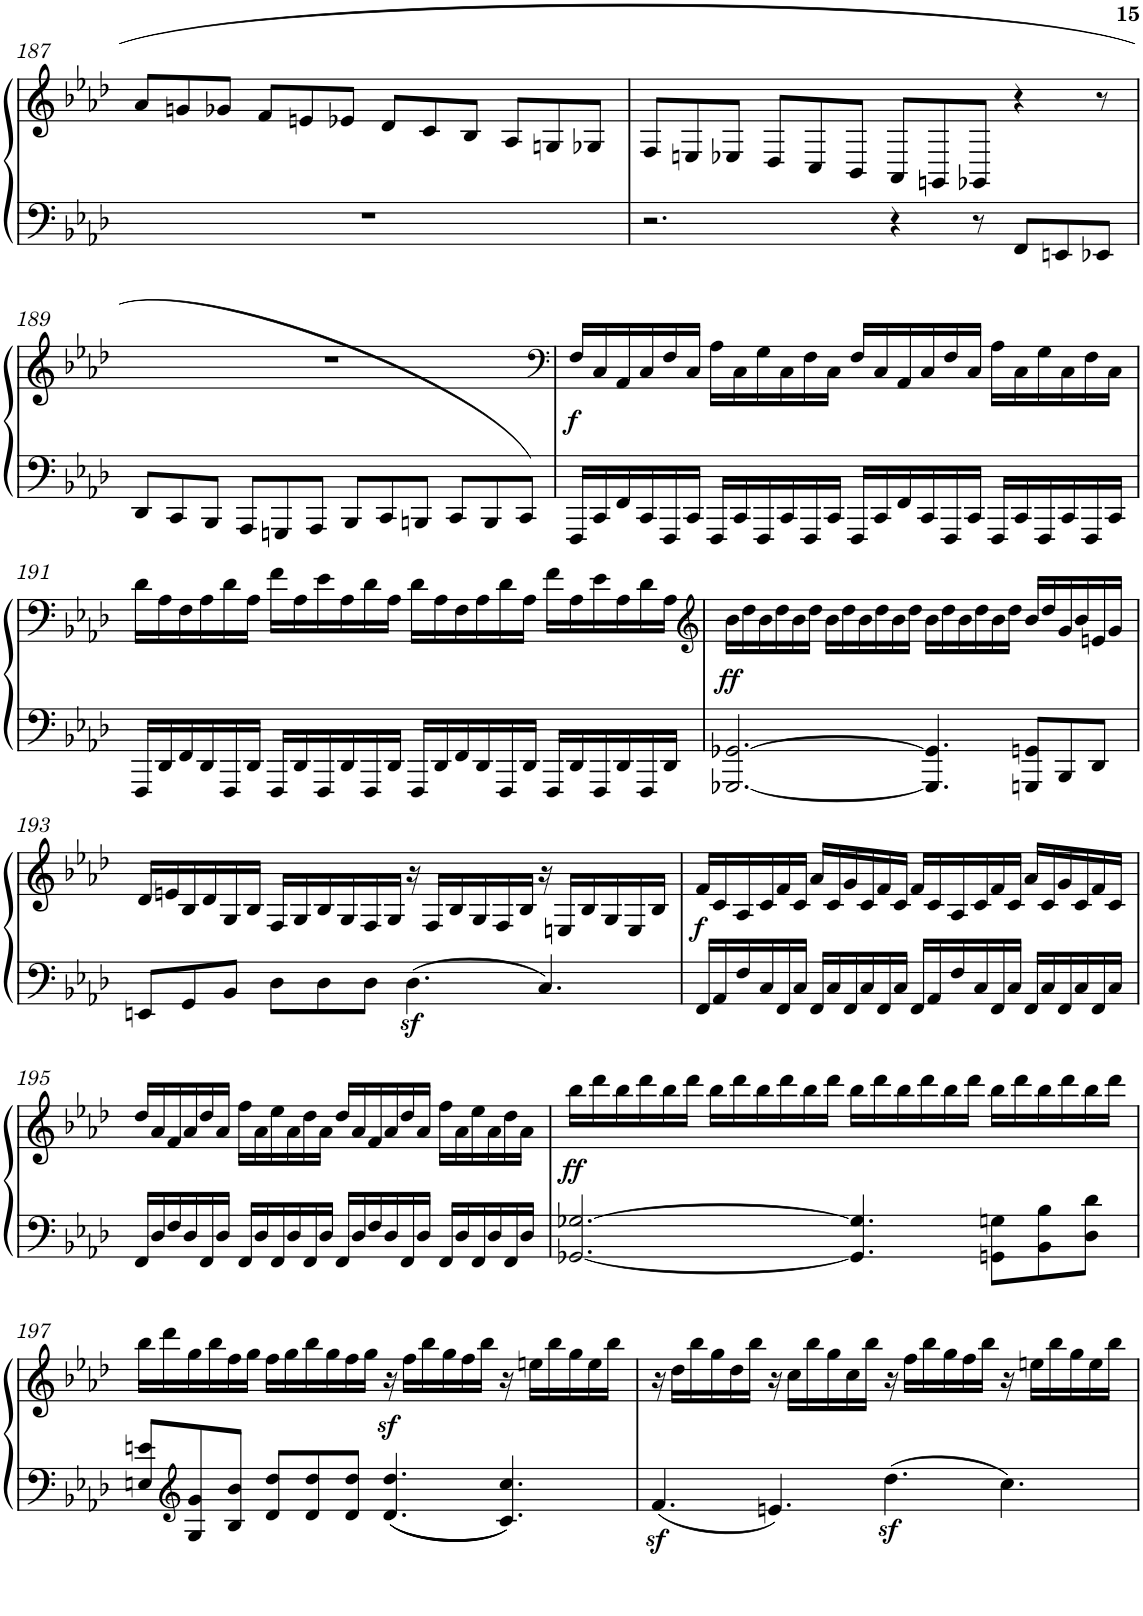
**kern	**kern	**dynam
*part1	*part1	*part1
*staff2	*staff1	*staff1/2
*I"Piano	*	*
*I'Pno	*	*
!!LO:PB:g=z
*clefF4	*clefG2	*
*k[b-e-a-d-]	*k[b-e-a-d-]	*
*A-:	*A-:	*
*M12/8	*M12/8	*
=187	=187	=187
1.r	8a-/L	.
.	8gn/	.
.	8g-X/J	.
.	8f/L	.
.	8en/	.
.	8e-X/J	.
.	8d-/L	.
.	8c/	.
.	8B-/J	.
.	8A-/L	.
.	8Gn/	.
.	8G-X/J	.
=188	=188	=188
2.r	8F/L	.
.	8En/	.
.	8E-X/J	.
.	8D-/L	.
.	8C/	.
.	8BB-/J	.
4r	8AA-/L	.
.	8GGn/	.
8r	8GG-X/J	.
8FF/L	4r	.
8EEn/	.	.
8EE-X/J	8r	.
!!LO:LB:g=z
=189	=189	=189
8DD-/L	1.r	.
8CC/	.	.
8BBB-/J	.	.
8AAA-/L	.	.
8GGGn/	.	.
8AAA-/J	.	.
8BBB-/L	.	.
8CC/	.	.
8BBBn/J	.	.
8CC/L	.	.
8BBB/	.	.
8CC/J	.	.
=190	=190	=190
*	*clefF4	*
!	!	!LO:DY:b
16FFF/LL	16F/LL	f
16CC/	16C/	.
16FF/	16AA-/	.
16CC/	16C/	.
16FFF/	16F/	.
16CC/JJ	16C/JJ	.
16FFF/LL	16A-\LL	.
16CC/	16C\	.
16FFF/	16G\	.
16CC/	16C\	.
16FFF/	16F\	.
16CC/JJ	16C\JJ	.
16FFF/LL	16F/LL	.
16CC/	16C/	.
16FF/	16AA-/	.
16CC/	16C/	.
16FFF/	16F/	.
16CC/JJ	16C/JJ	.
16FFF/LL	16A-\LL	.
16CC/	16C\	.
16FFF/	16G\	.
16CC/	16C\	.
16FFF/	16F\	.
16CC/JJ	16C\JJ	.
!!LO:LB:g=z
=191	=191	=191
16FFF/LL	16d-\LL	.
16DD-/	16A-\	.
16FF/	16F\	.
16DD-/	16A-\	.
16FFF/	16d-\	.
16DD-/JJ	16A-\JJ	.
16FFF/LL	16f\LL	.
16DD-/	16A-\	.
16FFF/	16e-\	.
16DD-/	16A-\	.
16FFF/	16d-\	.
16DD-/JJ	16A-\JJ	.
16FFF/LL	16d-\LL	.
16DD-/	16A-\	.
16FF/	16F\	.
16DD-/	16A-\	.
16FFF/	16d-\	.
16DD-/JJ	16A-\JJ	.
16FFF/LL	16f\LL	.
16DD-/	16A-\	.
16FFF/	16e-\	.
16DD-/	16A-\	.
16FFF/	16d-\	.
16DD-/JJ	16A-\JJ	.
=192	=192	=192
*	*clefG2	*
!	!	!LO:DY:b
[2.GGG-X/ [2.GG-X/	16b-\LL	ff
.	16dd-\	.
.	16b-\	.
.	16dd-\	.
.	16b-\	.
.	16dd-\JJ	.
.	16b-\LL	.
.	16dd-\	.
.	16b-\	.
.	16dd-\	.
.	16b-\	.
.	16dd-\JJ	.
4.GGG-/] 4.GG-/]	16b-\LL	.
.	16dd-\	.
.	16b-\	.
.	16dd-\	.
.	16b-\	.
.	16dd-\JJ	.
8GGGn/ 8GGn/L	16b-/LL	.
.	16dd-/	.
8BBB-/	16g/	.
.	16b-/	.
8DD-/J	16en/	.
.	16g/JJ	.
!!LO:LB:g=z
=193	=193	=193
8EEn/L	16d-/LL	.
.	16en/	.
8GG/	16B-/	.
.	16d-/	.
8BB-/J	16G/	.
.	16B-/JJ	.
8D-\L	16F/LL	.
.	16G/	.
8D-\	16B-/	.
.	16G/	.
8D-\J	16F/	.
.	16G/JJ	.
4.D-z<\	16r	.
.	16F/LL	.
.	16B-/	.
.	16G/	.
.	16F/	.
.	16B-/JJ	.
4.C/	16r	.
.	16En/LL	.
.	16B-/	.
.	16G/	.
.	16E/	.
.	16B-/JJ	.
=194	=194	=194
!	!	!LO:DY:b
16FF/LL	16f/LL	f
16AA-/	16c/	.
16F/	16A-/	.
16C/	16c/	.
16FF/	16f/	.
16C/JJ	16c/JJ	.
16FF/LL	16a-/LL	.
16C/	16c/	.
16FF/	16g/	.
16C/	16c/	.
16FF/	16f/	.
16C/JJ	16c/JJ	.
16FF/LL	16f/LL	.
16AA-/	16c/	.
16F/	16A-/	.
16C/	16c/	.
16FF/	16f/	.
16C/JJ	16c/JJ	.
16FF/LL	16a-/LL	.
16C/	16c/	.
16FF/	16g/	.
16C/	16c/	.
16FF/	16f/	.
16C/JJ	16c/JJ	.
!!LO:LB:g=z
=195	=195	=195
16FF/LL	16dd-/LL	.
16D-/	16a-/	.
16F/	16f/	.
16D-/	16a-/	.
16FF/	16dd-/	.
16D-/JJ	16a-/JJ	.
16FF/LL	16ff\LL	.
16D-/	16a-\	.
16FF/	16ee-\	.
16D-/	16a-\	.
16FF/	16dd-\	.
16D-/JJ	16a-\JJ	.
16FF/LL	16dd-/LL	.
16D-/	16a-/	.
16F/	16f/	.
16D-/	16a-/	.
16FF/	16dd-/	.
16D-/JJ	16a-/JJ	.
16FF/LL	16ff\LL	.
16D-/	16a-\	.
16FF/	16ee-\	.
16D-/	16a-\	.
16FF/	16dd-\	.
16D-/JJ	16a-\JJ	.
=196	=196	=196
!	!	!LO:DY:b
[2.GG-X/ [2.G-X/	16bb-\LL	ff
.	16ddd-\	.
.	16bb-\	.
.	16ddd-\	.
.	16bb-\	.
.	16ddd-\JJ	.
.	16bb-\LL	.
.	16ddd-\	.
.	16bb-\	.
.	16ddd-\	.
.	16bb-\	.
.	16ddd-\JJ	.
4.GG-/] 4.G-/]	16bb-\LL	.
.	16ddd-\	.
.	16bb-\	.
.	16ddd-\	.
.	16bb-\	.
.	16ddd-\JJ	.
8GGn\ 8Gn\L	16bb-\LL	.
.	16ddd-\	.
8BB-\ 8B-\	16bb-\	.
.	16ddd-\	.
8D-\ 8d-\J	16bb-\	.
.	16ddd-\JJ	.
!!LO:LB:g=z
=197	=197	=197
8En/ 8en/L	16bb-\LL	.
.	16ddd-\	.
*clefG2	*	*
8G/ 8g/	16gg\	.
.	16bb-\	.
8B-/ 8b-/J	16ff\	.
.	16gg\JJ	.
8d-/ 8dd-/L	16ff\LL	.
.	16gg\	.
8d-/ 8dd-/	16bb-\	.
.	16gg\	.
8d-/ 8dd-/J	16ff\	.
.	16gg\JJ	.
!	!	!LO:DY:b
4.d-/ 4.dd-/	16r	sf
.	16ff\LL	.
.	16bb-\	.
.	16gg\	.
.	16ff\	.
.	16bb-\JJ	.
4.c/ 4.cc/	16r	.
.	16een\LL	.
.	16bb-\	.
.	16gg\	.
.	16ee\	.
.	16bb-\JJ	.
=198	=198	=198
4.fz</	16r	.
.	16dd-\LL	.
.	16bb-\	.
.	16gg\	.
.	16dd-\	.
.	16bb-\JJ	.
4.en/	16r	.
.	16cc\LL	.
.	16bb-\	.
.	16gg\	.
.	16cc\	.
.	16bb-\JJ	.
4.dd-z<\	16r	.
.	16ff\LL	.
.	16bb-\	.
.	16gg\	.
.	16ff\	.
.	16bb-\JJ	.
4.cc\	16r	.
.	16een\LL	.
.	16bb-\	.
.	16gg\	.
.	16ee\	.
.	16bb-\JJ	.
=	=	=
*-	*-	*-
